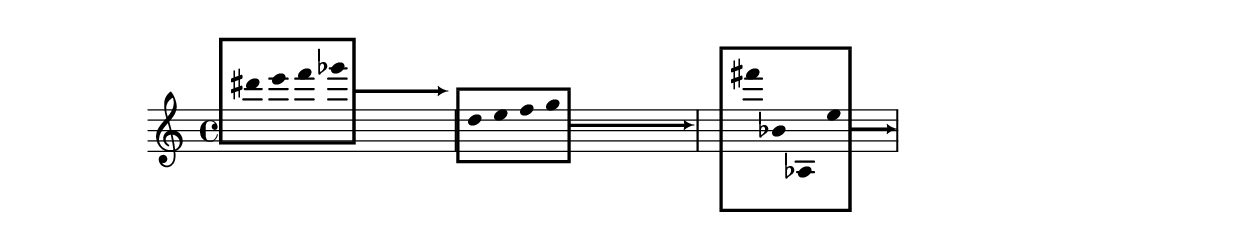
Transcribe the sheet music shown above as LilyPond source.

\version "2.15.30"

%% the following two definitions create custom properties, on the model of `define-grob-properties.scm'
%% thanks, Harm and Arnold

#(define (define-grob-property symbol type? description)
  (if (not (equal? (object-property symbol 'backend-doc) #f))
      (ly:error (_ "symbol ~S redefined") symbol))

  (set-object-property! symbol 'backend-type? type?)
  (set-object-property! symbol 'backend-doc description)
  symbol)

#(map
  (lambda (x)
    (apply define-grob-property x))

  `(
    (extender-length ,number? "length of continuation line in frame")
    (extra-padding ,pair? "extra room on left and right of frame")
  ))

%% based on regression test `scheme-text-spanner.ly'
%% Thanks, Mike

#(define-event-class 'frame-event
   'span-event)

#(define frame-types
   '(
     (FrameEvent
      . ((description . "Used to signal where frames start and stop.")
         (types . (general-music frame-event span-event event))
         ))
     ))

#(set!
  frame-types
  (map (lambda (x)
         (set-object-property! (car x)
                               'music-description
                               (cdr (assq 'description (cdr x))))
         (let ((lst (cdr x)))
           (set! lst (assoc-set! lst 'name (car x)))
           (set! lst (assq-remove! lst 'description))
           (hashq-set! music-name-to-property-table (car x) lst)
           (cons (car x) lst)))
       frame-types))

#(set! music-descriptions
       (append frame-types music-descriptions))

#(set! music-descriptions
       (sort music-descriptions alist<?))

#(define (frame-stencil grob)
  (let* ((elts (ly:grob-object grob 'elements))
         (extender-length (ly:grob-property grob 'extender-length))
         (box-padding (ly:grob-property grob 'padding))
         (extra-padding (ly:grob-property grob 'extra-padding))
         (padding-L (car extra-padding))
         (padding-R (cdr extra-padding))
         (height (ly:axis-group-interface::height grob))
         (mid-height (* 0.5 (interval-length height)))
         (axis-group-width (ly:axis-group-interface::width grob))
         (axis-group-width (coord-translate axis-group-width (cons padding-L padding-R)))
         (stencil (ly:make-stencil '() axis-group-width height))
         (extender (make-line-stencil 0.3 0 0 extender-length 0)))

    (set! stencil (box-stencil stencil 0.3 box-padding))
    (set! extender
      (ly:stencil-combine-at-edge extender X RIGHT
        (grob-interpret-markup grob (markup #:arrow-head X RIGHT #t))
        -0.2))
    (set! extender (ly:stencil-translate-axis extender (- (cdr height) mid-height) Y))
    (set! stencil (ly:stencil-combine-at-edge stencil X RIGHT extender -0.2))

    stencil))

#(define (frame-stub::width grob)
  (let* ((elts (ly:grob-object grob 'elements))
         (frame (ly:grob-object grob 'frame))
         (direction (ly:grob-property grob 'direction))
         (box-padding (ly:grob-property frame 'padding))
         (extra-padding (ly:grob-property frame 'extra-padding))
         (padding-L (car extra-padding))
         (padding-R (cdr extra-padding))
         (extender-length (ly:grob-property frame 'extender-length))
         (correction 1) ;; length adjustment for right end.  TODO--
                        ;; will be calculated from offset of arrow/extender
                        ;; length of arrow, extra space before next element
         (axis-group-width (ly:axis-group-interface::width grob))
         (axis-group-width (coord-translate axis-group-width (cons padding-L padding-R))))
         
  (if (eq? direction LEFT)
      (cons (- (car axis-group-width) 0.3 box-padding) (car axis-group-width))
      (cons (cdr axis-group-width) (+ (cdr axis-group-width) extender-length 0.3 box-padding correction)))))

% https://extending-lilypond.readthedocs.io/en/latest/properties-types.html#new-grob-type
#(define (define-grob! grob-name grob-entry)
   (set! all-grob-descriptions
         (cons ((@@ (lily) completize-grob-entry)
                (cons grob-name grob-entry))
               all-grob-descriptions)))

#(define-grob!
  'Frame
  `(
    (extra-padding . (0 . 0))
    (padding . 0.8)
    (stencil . ,frame-stencil)
    (meta . ((class . Spanner)
             (interfaces . (line-interface))))))

#(define-grob!
  'FrameStub
  `(
    (X-extent . ,frame-stub::width)
    (Y-extent . ,ly:axis-group-interface::height)
    (meta . ((class . Item)
             (object-callbacks . ((pure-Y-common . ,ly:axis-group-interface::calc-pure-y-common)
                                  (pure-relevant-grobs . ,ly:axis-group-interface::calc-pure-relevant-grobs)))
             (interfaces . ())))))

#(define (add-bound-item spanner item)
   (if (null? (ly:spanner-bound spanner LEFT))
       (ly:spanner-set-bound! spanner LEFT item)
       (ly:spanner-set-bound! spanner RIGHT item)))

frameEngraver =
#(lambda (context)
   (let ((span '())
         (stub '())
         (event-drul '(() . ())))

     `((listeners
         (frame-event .
           ,(lambda (engraver event)
             (if (= START (ly:event-property event 'span-direction))
                 (set-car! event-drul event)
                 (set-cdr! event-drul event)))))

       (acknowledgers
         (note-column-interface .
           ,(lambda (engraver grob source-engraver)
             (if (ly:spanner? span)
               (begin
                   (ly:pointer-group-interface::add-grob span 'elements grob)
                   (add-bound-item span grob)))
             (if (ly:item? stub)
                   (ly:pointer-group-interface::add-grob stub 'elements grob))))
         (script-interface .
           ,(lambda (engraver grob source-engraver)
             (if (ly:spanner? span)
                 (ly:pointer-group-interface::add-grob span 'elements grob))
             (if (ly:item? stub)
                   (ly:pointer-group-interface::add-grob stub 'elements grob))))
         (dynamic-interface .
           ,(lambda (engraver grob source-engraver)
             (if (ly:spanner? span)
                 (ly:pointer-group-interface::add-grob span 'elements grob))
             (if (ly:item? stub)
                   (ly:pointer-group-interface::add-grob stub 'elements grob))))
         (inline-accidental-interface .
           ,(lambda (engraver grob source-engraver)
             (if (ly:spanner? span)
                 (ly:pointer-group-interface::add-grob span 'elements grob))
             (if (ly:item? stub)
                   (ly:pointer-group-interface::add-grob stub 'elements grob)))))

       (process-music .
         ,(lambda (trans)
           (if (ly:stream-event? (cdr event-drul))
               (if (null? span)
                   (ly:warning "No start to this box.")
                   (ly:engraver-announce-end-grob trans span (cdr event-drul))))
           (if (ly:stream-event? (car event-drul))
               (begin (set! span (ly:engraver-make-grob trans 'Frame (car event-drul)))
                      (set! stub (ly:engraver-make-grob trans 'FrameStub (car event-drul)))
                      (ly:grob-set-object! stub 'frame span)
                      (ly:grob-set-property! stub 'direction LEFT)
                      (set-car! event-drul '())))
           (if (ly:stream-event? (cdr event-drul))
               (begin (set! stub (ly:engraver-make-grob trans 'FrameStub (cdr event-drul)))
                      (ly:grob-set-property! stub 'direction RIGHT)
                      (ly:grob-set-object! stub 'frame span)))))

       (stop-translation-timestep .
         ,(lambda (trans)
             (set! stub '())
             (if (ly:stream-event? (cdr event-drul))
                 (begin
                   (set-cdr! event-drul '())
                   (set! span '()))))))))

frameStart =
#(make-span-event 'FrameEvent START)

frameEnd =
#(make-span-event 'FrameEvent STOP)

%%%%%%%%%%%%%%%%%%%%%%%%%%%%%%%%%%%%%%%%%%%%%%%%%%%%%%%%%%%%%%%%%%%%%%%%%%%%%%%%

\relative c'' {
  \override Stem.transparent = ##t
  \override Beam.transparent = ##t
  \once \override Frame.extender-length = #8
  \frameStart dis'8[ e f \frameEnd ges] s2
  \once \override Frame.extender-length = #11
  \frameStart d,8[ e f \frameEnd g] s2
  \once \override Staff.BarLine.X-extent = #'(+inf.0 . -inf.0) % line can cross bar line
  s2
  \once \override Frame.extender-length = #3.5
  \frameStart fis'8[ bes,, aes, \frameEnd e'']
}

\layout {
  \context {
    \Global
    \grobdescriptions #all-grob-descriptions
  }
  \context {
    \Voice
    \consists \frameEngraver
  }
}


